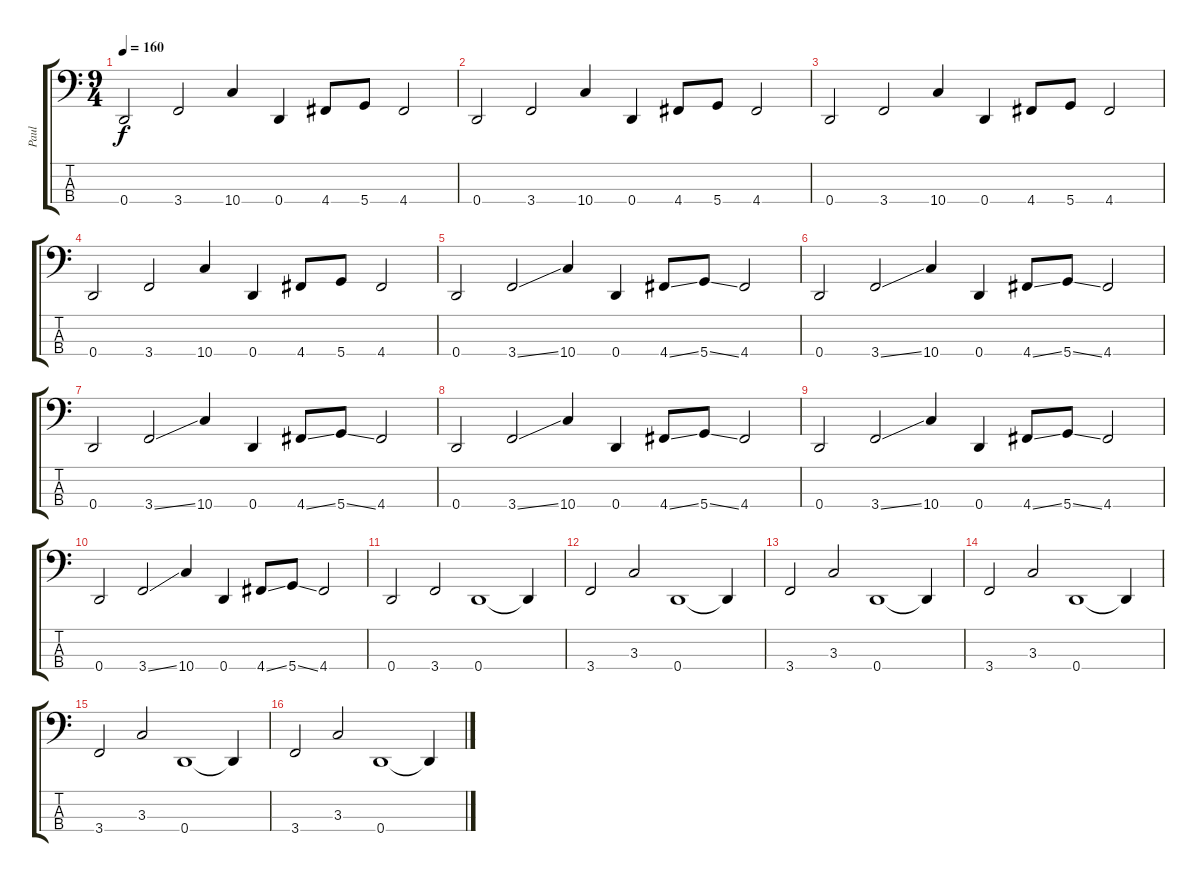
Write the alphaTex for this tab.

\track ("Paul" "Paul") {instrument electricbassfinger}
\staff {score tabs}
\tuning (G2 D2 A1 D1) {hide}
\ts (9 4)
\tempo 160
\clef f4
\ks c
0.4.2{dy f} 3.4.2 10.4.4 0.4.4 4.4.8 5.4.8 4.4.2 |
0.4.2 3.4.2 10.4.4 0.4.4 4.4.8 5.4.8 4.4.2 |
0.4.2 3.4.2 10.4.4 0.4.4 4.4.8 5.4.8 4.4.2 |
0.4.2 3.4.2 10.4.4 0.4.4 4.4.8 5.4.8 4.4.2 |
0.4.2 3.4{ss}.2 10.4.4 0.4.4 4.4{ss}.8 5.4{ss}.8 4.4.2 |
0.4.2 3.4{ss}.2 10.4.4 0.4.4 4.4{ss}.8 5.4{ss}.8 4.4.2 |
0.4.2 3.4{ss}.2 10.4.4 0.4.4 4.4{ss}.8 5.4{ss}.8 4.4.2 |
0.4.2 3.4{ss}.2 10.4.4 0.4.4 4.4{ss}.8 5.4{ss}.8 4.4.2 |
0.4.2 3.4{ss}.2 10.4.4 0.4.4 4.4{ss}.8 5.4{ss}.8 4.4.2 |
0.4.2 3.4{ss}.2 10.4.4 0.4.4 4.4{ss}.8 5.4{ss}.8 4.4.2 |
0.4.2 3.4.2 0.4.1 0.4{t}.4 |
3.4.2 3.3.2 0.4.1 0.4{t}.4 |
3.4.2 3.3.2 0.4.1 0.4{t}.4 |
3.4.2 3.3.2 0.4.1 0.4{t}.4 |
3.4.2 3.3.2 0.4.1 0.4{t}.4 |
3.4.2 3.3.2 0.4.1 0.4{t}.4
